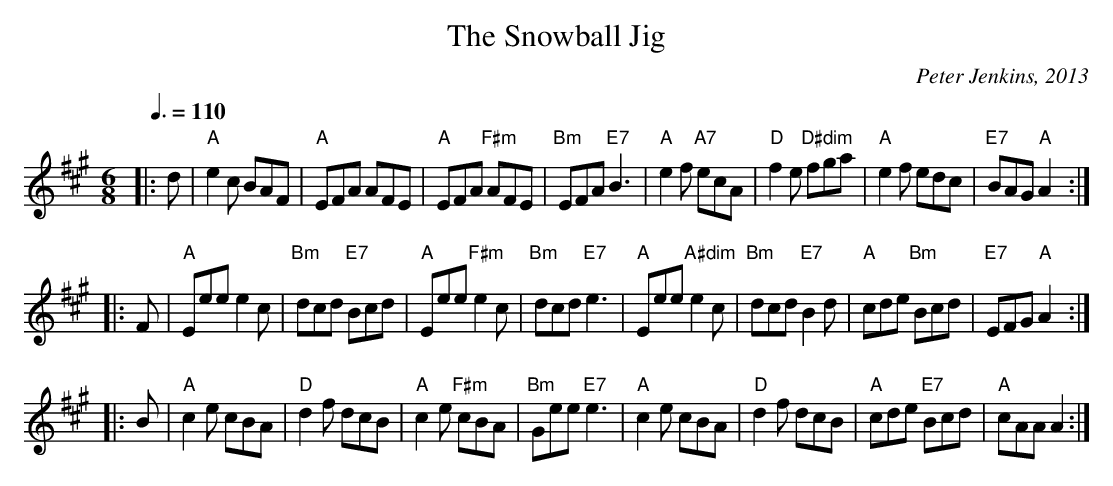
X:1
T:The Snowball Jig
C:Peter Jenkins, 2013
L:1/8
M:6/8
Q:3/8=110
K:A
|:d |\
"A"e2c BAF | "A"EFA AFE | "A"EFA "F#m"AFE | "Bm"EFA "E7"B3 | "A"e2f "A7"ecA | "D"f2e "D#dim"fga | "A"e2f edc | "E7"BAG "A"A2:|
|:F |\
"A"Eee e2c | "Bm"dcd "E7"Bcd | "A"Eee "F#m"e2c | "Bm"dcd "E7"e3 | "A"Eee "A#dim"e2c | "Bm"dcd "E7"B2d | "A"cde "Bm"Bcd | "E7"EFG "A"A2:|
|:B |\
"A"c2e cBA | "D"d2f dcB | "A"c2e "F#m"cBA | "Bm"Gee "E7"e3 | "A"c2e cBA | "D"d2f dcB | "A"cde "E7"Bcd | "A"cAA A2 :|
